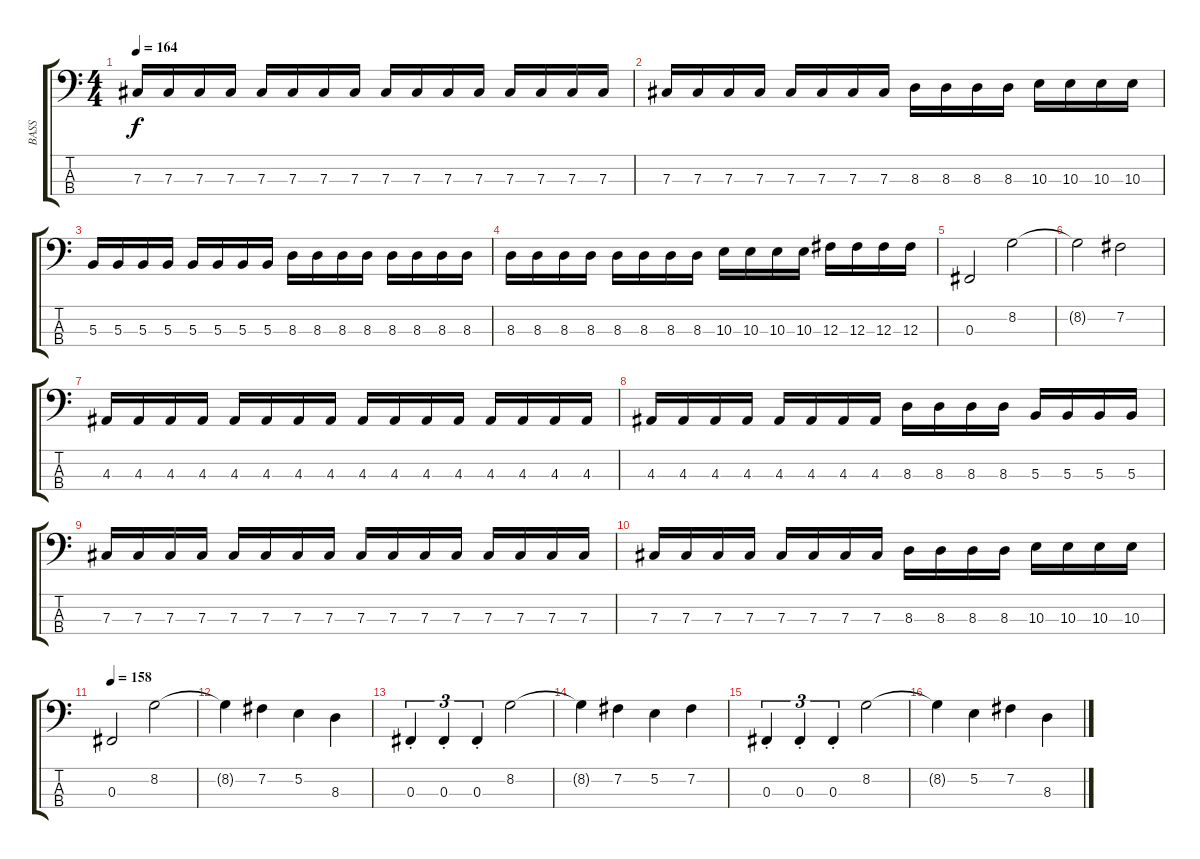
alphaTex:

\track ("BASS" "BASS") {instrument electricbasspick}
\staff {score tabs}
\tuning (E2 B1 Gb1 Db1) {hide}
\ts (4 4)
\tempo 164
\clef f4
\ks c
7.3.16{dy f} 7.3.16 7.3.16 7.3.16 7.3.16 7.3.16 7.3.16 7.3.16 7.3.16 7.3.16 7.3.16 7.3.16 7.3.16 7.3.16 7.3.16 7.3.16 |
7.3.16 7.3.16 7.3.16 7.3.16 7.3.16 7.3.16 7.3.16 7.3.16 8.3.16 8.3.16 8.3.16 8.3.16 10.3.16 10.3.16 10.3.16 10.3.16 |
5.3.16 5.3.16 5.3.16 5.3.16 5.3.16 5.3.16 5.3.16 5.3.16 8.3.16 8.3.16 8.3.16 8.3.16 8.3.16 8.3.16 8.3.16 8.3.16 |
8.3.16 8.3.16 8.3.16 8.3.16 8.3.16 8.3.16 8.3.16 8.3.16 10.3.16 10.3.16 10.3.16 10.3.16 12.3.16 12.3.16 12.3.16 12.3.16 |
0.3.2 8.2.2 |
8.2{t}.2 7.2.2 |
4.3.16 4.3.16 4.3.16 4.3.16 4.3.16 4.3.16 4.3.16 4.3.16 4.3.16 4.3.16 4.3.16 4.3.16 4.3.16 4.3.16 4.3.16 4.3.16 |
4.3.16 4.3.16 4.3.16 4.3.16 4.3.16 4.3.16 4.3.16 4.3.16 8.3.16 8.3.16 8.3.16 8.3.16 5.3.16 5.3.16 5.3.16 5.3.16 |
7.3.16 7.3.16 7.3.16 7.3.16 7.3.16 7.3.16 7.3.16 7.3.16 7.3.16 7.3.16 7.3.16 7.3.16 7.3.16 7.3.16 7.3.16 7.3.16 |
7.3.16 7.3.16 7.3.16 7.3.16 7.3.16 7.3.16 7.3.16 7.3.16 8.3.16 8.3.16 8.3.16 8.3.16 10.3.16 10.3.16 10.3.16 10.3.16 |
\tempo 158
0.3.2 8.2.2 |
8.2{t}.4 7.2.4 5.2.4 8.3.4 |
0.3{st}.4{tu (3 2)} 0.3{st}.4{tu (3 2)} 0.3{st}.4{tu (3 2)} 8.2.2 |
8.2{t}.4 7.2.4 5.2.4 7.2.4 |
0.3{st}.4{tu (3 2)} 0.3{st}.4{tu (3 2)} 0.3{st}.4{tu (3 2)} 8.2.2 |
8.2{t}.4 5.2.4 7.2.4 8.3.4
